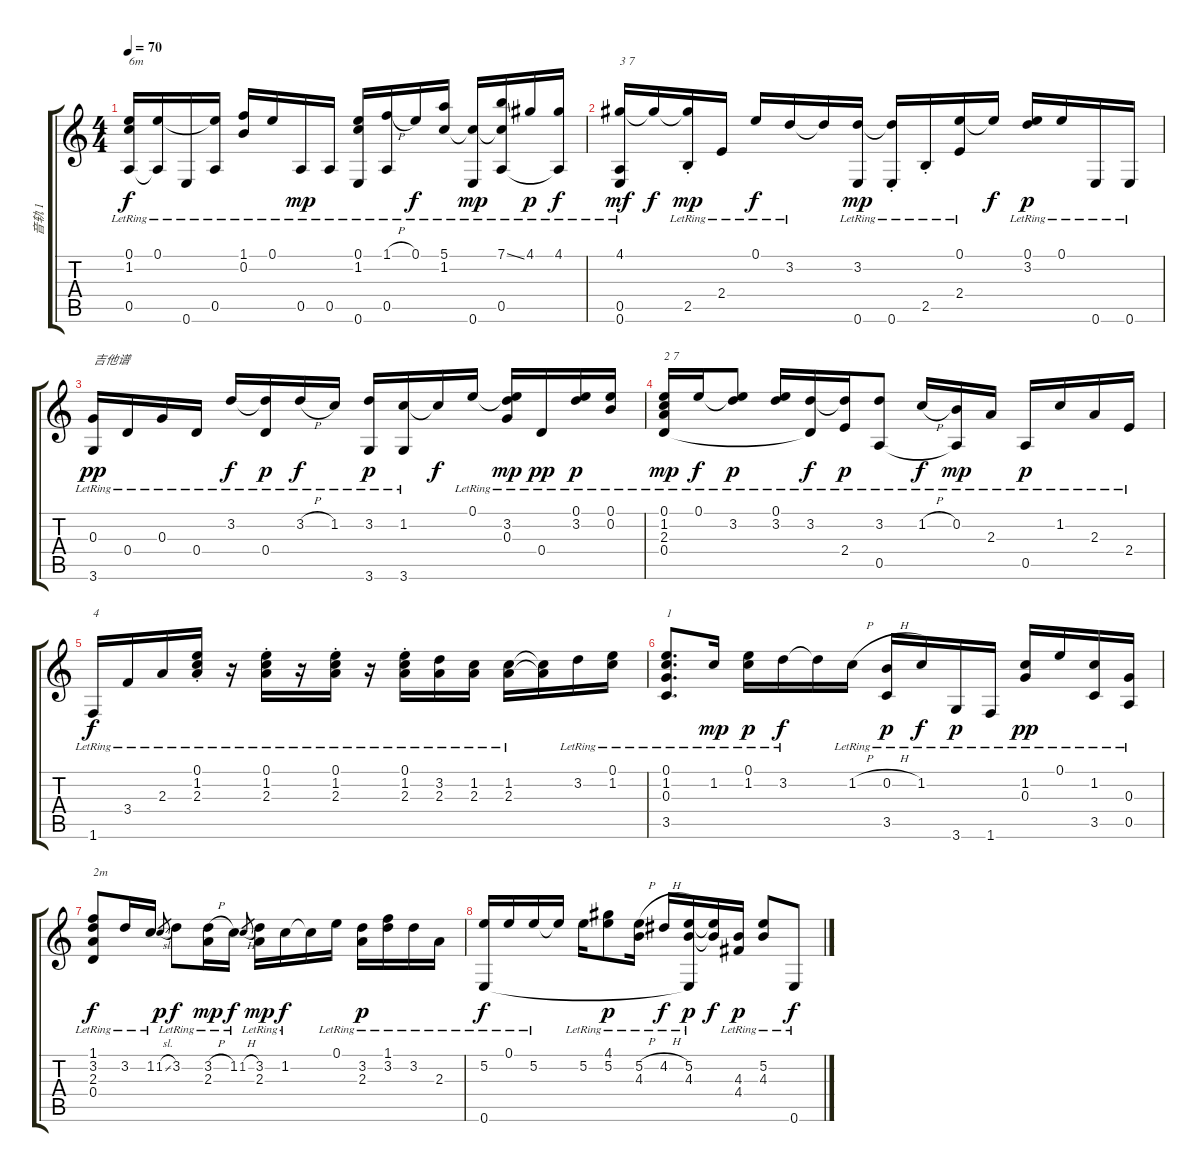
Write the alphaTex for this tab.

\track ("音轨 1" "音轨 1") {instrument acousticguitarnylon}
\staff {score tabs}
\tuning (E4 B3 G3 D3 A2 E2) {hide}
\ts (4 4)
\tempo 70
\clef g2
\ks c
(0.1{lr} 1.2{lr} 0.5{lr}).16{txt "6m" dy f} (0.1{lr} 0.5{t}).16 0.6{lr}.16 (0.1{t} 0.5{lr}).16 (1.1{lr} 0.2{lr}).16 0.1{lr}.16 0.5{lr}.16{dy mp} 0.5{lr}.16 (0.1{lr} 1.2{lr} 0.6{lr}).16 (1.1{h lr} 0.5{lr}).16 0.1{lr}.16{dy f} (5.1{lr} 1.2{lr}).16 (1.2{t} 0.6{lr}).16{dy mp} (7.1{ss lr} 1.2{t} 0.5{lr}).16 4.1{lr}.16{dy p} (4.1{lr} 0.5{t}).16{dy f} |
(4.1{lr} 0.5{lr} 0.6{lr}).16{txt "3 7" dy mf} 4.1{t}.16{dy f} (4.1{t} 2.5{st lr}).16{dy mp} 2.4{lr}.16 0.1{lr}.16{dy f} 3.2{lr}.16 3.2{t}.16 (3.2{lr} 0.6{lr}).16{dy mp} (3.2{t} 0.6{st lr}).16 2.5{st lr}.16 (0.1{lr} 2.4{lr}).16 0.1{t}.16{dy f} (0.1{lr} 3.2{lr}).16{dy p} 0.1{lr}.16 0.6{lr}.16 0.6{lr}.16 |
(0.3{lr} 3.6{lr}).16{txt "吉他谱" dy pp} 0.4{lr}.16 0.3{lr}.16 0.4{lr}.16 3.2{lr}.16{dy f} (3.2{t} 0.4{lr}).16{dy p} 3.2{h lr}.16{dy f} 1.2{lr}.16 (3.2{lr} 3.6{lr}).16{dy p} (1.2{lr} 3.6{lr}).16 1.2{t}.16{dy f} 0.1{lr}.16 (0.1{t} 3.2{lr} 0.3{lr}).16{dy mp} 0.4{lr}.16{dy pp} (0.1{lr} 3.2{lr}).16{dy p} (0.1{lr} 0.2{lr}).16 |
(0.1{lr} 1.2{lr} 2.3{lr} 0.4{lr}).16{txt "2 7" dy mp} 0.1{lr}.16{dy f} (0.1{t} 3.2{lr}).8{dy p} (0.1{lr} 3.2{lr}).16 (3.2{lr} 0.4{t}).16{dy f} (3.2{t} 2.4{lr}).16{dy p} (3.2{lr} 0.5{lr}).8 1.2{h lr}.16{dy f} (0.2{lr} 0.5{t}).16{dy mp} 2.3{lr}.16 0.5{lr}.16{dy p} 1.2{lr}.16 2.3{lr}.16 2.4{lr}.16 |
1.6{lr}.16{txt "4" dy f} 3.4{lr}.16 2.3{lr}.16 (0.1{st lr} 1.2{lr} 2.3{lr}).16 r.16 (0.1{st lr} 1.2{lr} 2.3{lr}).16 r.16 (0.1{st lr} 1.2{lr} 2.3{lr}).16 r.16 (0.1{st lr} 1.2{lr} 2.3{lr}).16 (3.2{lr} 2.3{lr}).16 (1.2{lr} 2.3{lr}).16 (1.2{lr} 2.3{lr}).16 (1.2{t} 2.3{t}).16 3.2{lr}.16 (0.1{lr} 1.2{lr}).16 |
(0.1{lr} 1.2{lr} 0.3{lr} 3.5{lr}).8{d txt "1"} 1.2{lr}.16{dy mp} (0.1{lr} 1.2{lr}).16{dy p} 3.2{lr}.16{dy f} 3.2{t}.16 1.2{h lr}.16 (0.2{h lr} 3.5{lr}).16{dy p} 1.2{lr}.16{dy f} 3.6{lr}.16{dy p} 1.6{lr}.16 (1.2{lr} 0.3{lr}).16{dy pp} 0.1{lr}.16 (1.2{lr} 3.5{lr}).16 (0.3{lr} 0.5{lr}).16 |
(1.1{lr} 3.2{lr} 2.3{lr} 0.4{lr}).8{txt "2m" dy f} 3.2{lr}.16 1.2{lr}.16 1.2{sl}.8{gr dy p} 3.2{lr}.8{dy f} (3.2{h lr} 2.3{lr}).16{dy mp} 1.2{lr}.16{dy f} 1.2{h}.8{gr} (3.2{lr} 2.3{lr}).16{dy mp} 1.2{lr}.16{dy f} 1.2{t}.16 0.1{lr}.16 (3.2{lr} 2.3{lr}).16{dy p} (1.1{lr} 3.2{lr}).16 3.2{lr}.16 2.3{lr}.16 |
(5.2{lr} 0.6{lr}).16{dy f} 0.1{lr}.16 5.2{lr}.16 5.2{t}.16 5.2{lr}.16 (4.1{lr} 5.2{lr}).8{dy p} (5.2{h lr} 4.3{lr}).16 4.2{h lr}.16{dy f} (5.2{lr} 4.3{lr} 0.6{t}).16{dy p} (5.2{t} 4.3{t}).16{dy f} (4.3{lr} 4.4{lr}).16{dy p} (5.2{lr} 4.3{lr}).8 0.6{lr}.8{dy f}
